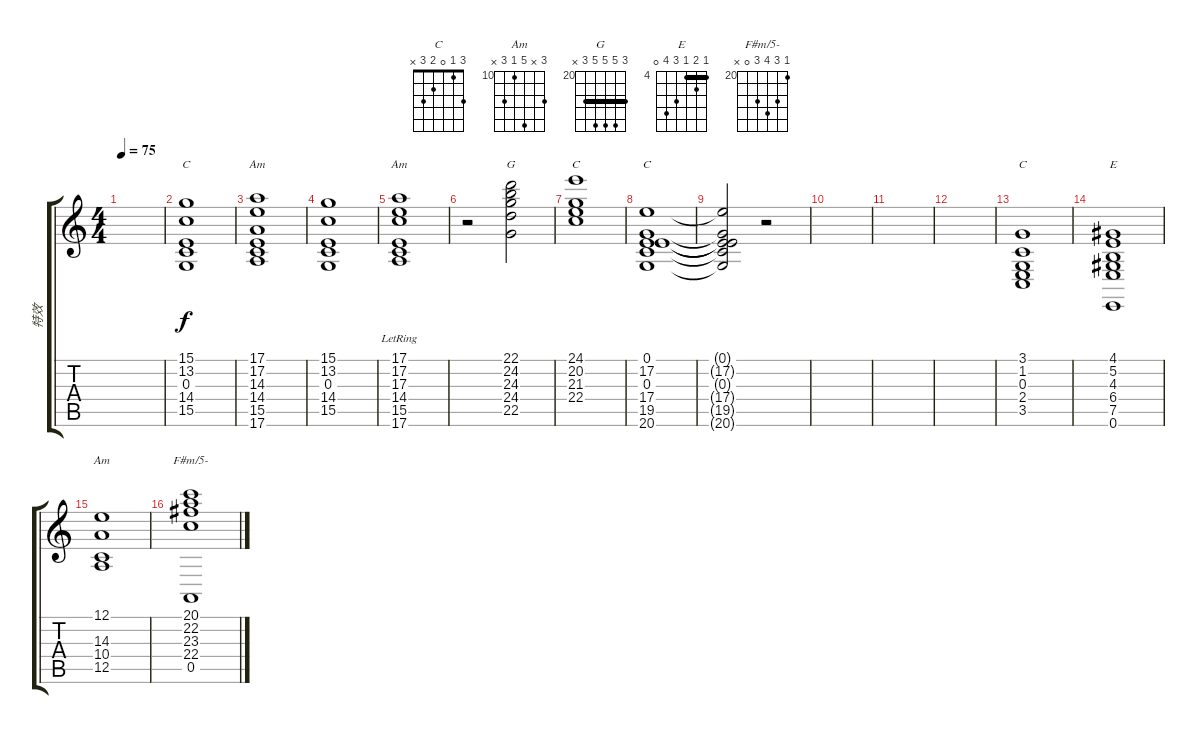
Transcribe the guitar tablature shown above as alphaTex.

\track ("特效" "特效") {instrument pad2warm}
\staff {score tabs}
\tuning (E4 B3 G3 D3 A2 E2) {hide}
\chord ("C" 15 13 0 14 15 x) {firstfret 13}
\chord ("Am" 17 17 14 14 15 17) {firstfret 14 barre (14 17)}
\chord ("Am" 17 17 17 14 15 17) {firstfret 14 barre 17}
\chord ("G" 22 24 24 24 22 x) {firstfret 20 barre 22}
\chord ("C" 24 20 21 22 x x) {firstfret 20}
\chord ("C" 0 17 0 17 19 20) {firstfret 17}
\chord ("C" 3 1 0 2 3 x)
\chord ("E" 4 5 4 6 7 0) {firstfret 4 barre 4}
\chord ("Am" 12 x 14 10 12 x) {firstfret 10}
\chord ("F#m/5-" 20 22 23 22 0 x) {firstfret 20}
\ts (4 4)
\tempo 75
\clef g2
\ks c
|
(15.1 13.2 0.3 14.4 15.5).1{ch "C"} |
(17.1 17.2 14.3 14.4 15.5 17.6).1{ch "Am"} |
(15.1 13.2 0.3 14.4 15.5).1 |
(17.1 17.2{lr} 17.3 14.4 15.5 17.6).1{ch "Am"} |
r.2 (22.1 24.2 24.3 24.4 22.5).2{ch "G"} |
(24.1 20.2 21.3 22.4).1{ch "C"} |
(0.1 17.2 0.3 17.4 19.5 20.6).1{ch "C"} |
(0.1{t} 17.2{t} 0.3{t} 17.4{t} 19.5{t} 20.6{t}).2 r.2 |
|
|
|
(3.1 1.2 0.3 2.4 3.5).1{ch "C"} |
(4.1 5.2 4.3 6.4 7.5 0.6).1{ch "E"} |
(12.1 14.3 10.4 12.5).1{ch "Am"} |
(20.1 22.2 23.3 22.4 0.5).1{ch "F#m/5-"}
